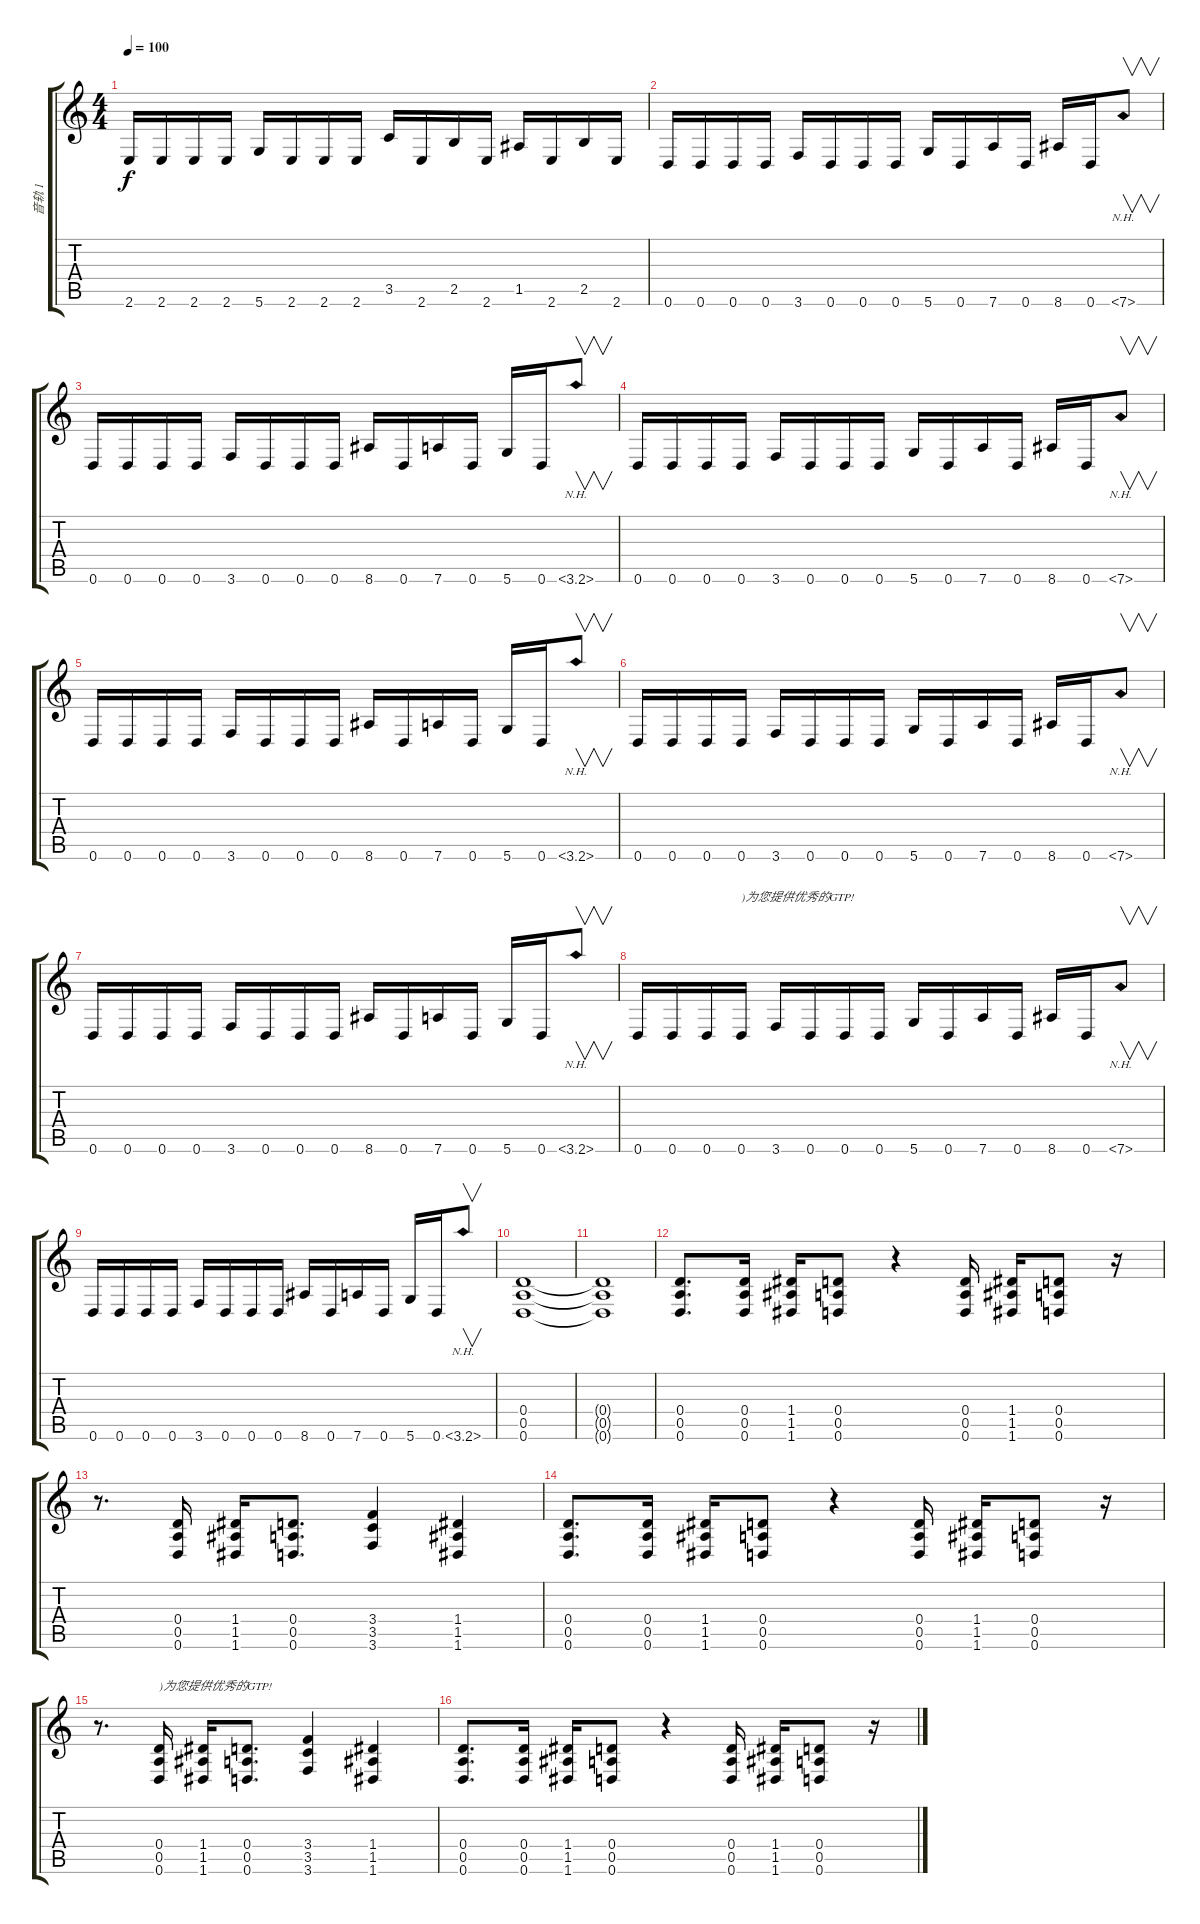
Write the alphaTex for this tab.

\track ("音轨 1" "音轨 1") {instrument distortionguitar}
\staff {score tabs}
\tuning (E4 B3 G3 D3 A2 D2) {hide}
\ts (4 4)
\tempo 100
\clef g2
\ks c
2.6.16{dy f} 2.6.16 2.6.16 2.6.16 5.6.16 2.6.16 2.6.16 2.6.16 3.5.16 2.6.16 2.5.16 2.6.16 1.5.16 2.6.16 2.5.16 2.6.16 |
0.6.16 0.6.16 0.6.16 0.6.16 3.6.16 0.6.16 0.6.16 0.6.16 5.6.16 0.6.16 7.6.16 0.6.16 8.6.16 0.6.16 7.6{nh}.8{v} |
0.6.16 0.6.16 0.6.16 0.6.16 3.6.16 0.6.16 0.6.16 0.6.16 8.6.16 0.6.16 7.6.16 0.6.16 5.6.16 0.6.16 3.6{nh}.8{v} |
0.6.16 0.6.16 0.6.16 0.6.16 3.6.16 0.6.16 0.6.16 0.6.16 5.6.16 0.6.16 7.6.16 0.6.16 8.6.16 0.6.16 7.6{nh}.8{v} |
0.6.16 0.6.16 0.6.16 0.6.16 3.6.16 0.6.16 0.6.16 0.6.16 8.6.16 0.6.16 7.6.16 0.6.16 5.6.16 0.6.16 3.6{nh}.8{v} |
0.6.16 0.6.16 0.6.16 0.6.16 3.6.16 0.6.16 0.6.16 0.6.16 5.6.16 0.6.16 7.6.16 0.6.16 8.6.16 0.6.16 7.6{nh}.8{v} |
0.6.16 0.6.16 0.6.16 0.6.16 3.6.16 0.6.16 0.6.16 0.6.16 8.6.16 0.6.16 7.6.16 0.6.16 5.6.16 0.6.16 3.6{nh}.8{v} |
0.6.16 0.6.16 0.6.16 0.6.16{txt ")为您提供优秀的GTP!"} 3.6.16 0.6.16 0.6.16 0.6.16 5.6.16 0.6.16 7.6.16 0.6.16 8.6.16 0.6.16 7.6{nh}.8{v} |
0.6.16 0.6.16 0.6.16 0.6.16 3.6.16 0.6.16 0.6.16 0.6.16 8.6.16 0.6.16 7.6.16 0.6.16 5.6.16 0.6.16 3.6{nh}.8{v} |
(0.4 0.5 0.6).1 |
(0.4{t} 0.5{t} 0.6{t}).1 |
(0.4 0.5 0.6).8{d} (0.4 0.5 0.6).16 (1.4 1.5 1.6).16 (0.4 0.5 0.6).8 r.4 (0.4 0.5 0.6).16 (1.4 1.5 1.6).16 (0.4 0.5 0.6).8 r.16 |
r.8{d} (0.4 0.5 0.6).16 (1.4 1.5 1.6).16 (0.4 0.5 0.6).8{d} (3.4 3.5 3.6).4 (1.4 1.5 1.6).4 |
(0.4 0.5 0.6).8{d} (0.4 0.5 0.6).16 (1.4 1.5 1.6).16 (0.4 0.5 0.6).8 r.4 (0.4 0.5 0.6).16 (1.4 1.5 1.6).16 (0.4 0.5 0.6).8 r.16 |
r.8{d} (0.4 0.5 0.6).16{txt ")为您提供优秀的GTP!"} (1.4 1.5 1.6).16 (0.4 0.5 0.6).8{d} (3.4 3.5 3.6).4 (1.4 1.5 1.6).4 |
(0.4 0.5 0.6).8{d} (0.4 0.5 0.6).16 (1.4 1.5 1.6).16 (0.4 0.5 0.6).8 r.4 (0.4 0.5 0.6).16 (1.4 1.5 1.6).16 (0.4 0.5 0.6).8 r.16
